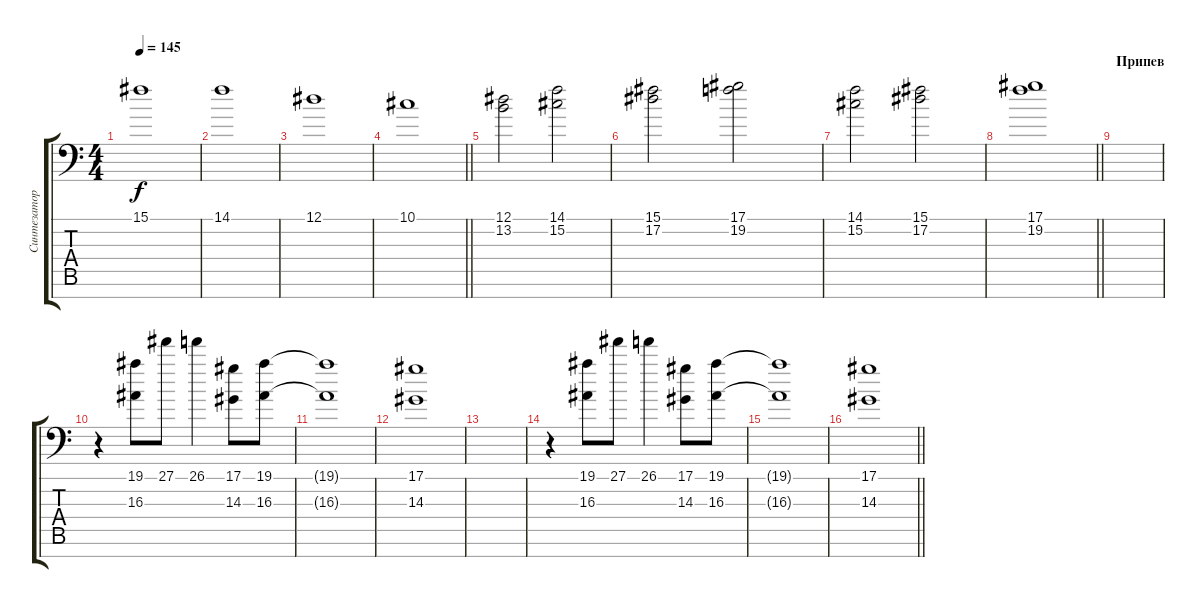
\track ("Синтезатор" "Синтезатор") {instrument electricgrandpiano}
\staff {score tabs}
\tuning (Eb4 Bb3 Gb3 Db3 Ab2 Eb2 Gb1) {hide}
\ts (4 4)
\tempo 145
\clef f4
\ks c
15.1.1{dy f} |
14.1.1 |
12.1.1 |
\barLineRight lightlight
10.1.1 |
\section ("" "")
(12.1 13.2).2{instrument electricgrandpiano} (14.1 15.2).2 |
(15.1 17.2).2 (17.1 19.2).2 |
(14.1 15.2).2 (15.1 17.2).2 |
\barLineRight lightlight
(17.1 19.2).1 |
\section ("" "Припев")
|
r.4 (19.1 16.3).8 27.1.8 26.1.4 (17.1 14.3).8 (19.1 16.3).8 |
(19.1{t} 16.3{t}).1 |
(17.1 14.3).1 |
|
r.4 (19.1 16.3).8 27.1.8 26.1.4 (17.1 14.3).8 (19.1 16.3).8 |
(19.1{t} 16.3{t}).1 |
\barLineRight lightlight
(17.1 14.3).1
